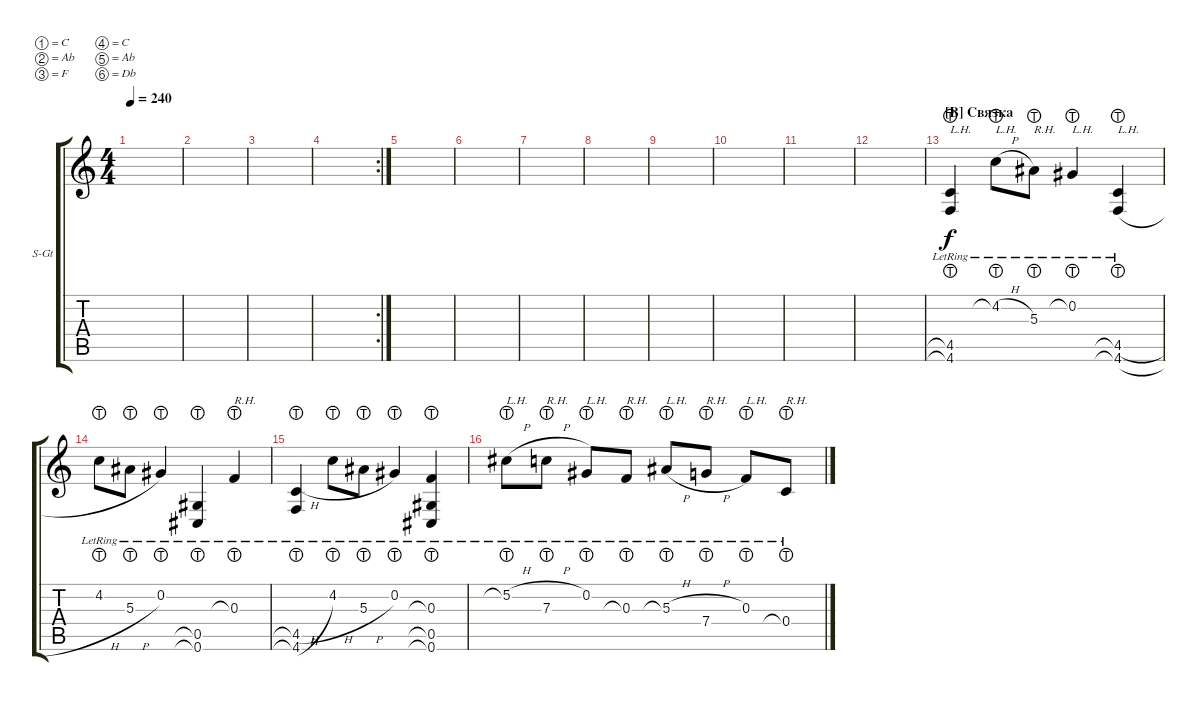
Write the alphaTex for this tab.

\defaultSystemsLayout 4
\bracketExtendMode groupsimilarinstruments
\firstSystemTrackNameOrientation horizontal
\otherSystemsTrackNameOrientation horizontal
\track ("C#G#CFG#C" "S-Gt") {instrument acousticguitarsteel}
\staff {score tabs}
\tuning (C4 Ab3 F3 C3 Ab2 Db2)
\ts (4 4)
\tempo 240
\clef g2
\ks c
|
|
|
\rc 2
|
|
|
|
|
|
|
|
|
\section ("B" "Связка")
(4.6{lht lr} 4.5{lht lr}).4{txt "L.H."} 4.2{h lht lr}.8{txt "L.H."} 5.3{lht lr}.8{txt "R.H."} 0.2{lht lr}.4{txt "L.H."} (4.5{h lht lr} 4.6{h lht lr}).4{txt "L.H."} |
4.2{h lht lr}.8 5.3{h lht lr}.8 0.2{lht lr}.4 (0.5{lht lr} 0.6{lht lr}).4 0.3{lht lr}.4{txt "R.H."} |
(4.6{h lht lr} 4.5{h lht lr}).4 4.2{h lht lr}.8 5.3{h lht lr}.8 0.2{lht lr}.4 (0.3{lht lr} 0.5{lht lr} 0.6{lht lr}).4 |
5.2{h lht lr}.8{txt "L.H."} 7.3{h lht lr}.8{txt "R.H."} 0.2{lht lr}.8{txt "L.H."} 0.3{lht lr}.8{txt "R.H."} 5.3{h lht lr}.8{txt "L.H."} 7.4{h lht lr}.8{txt "R.H."} 0.3{lht lr}.8{txt "L.H."} 0.4{lht lr}.8{txt "R.H."}
